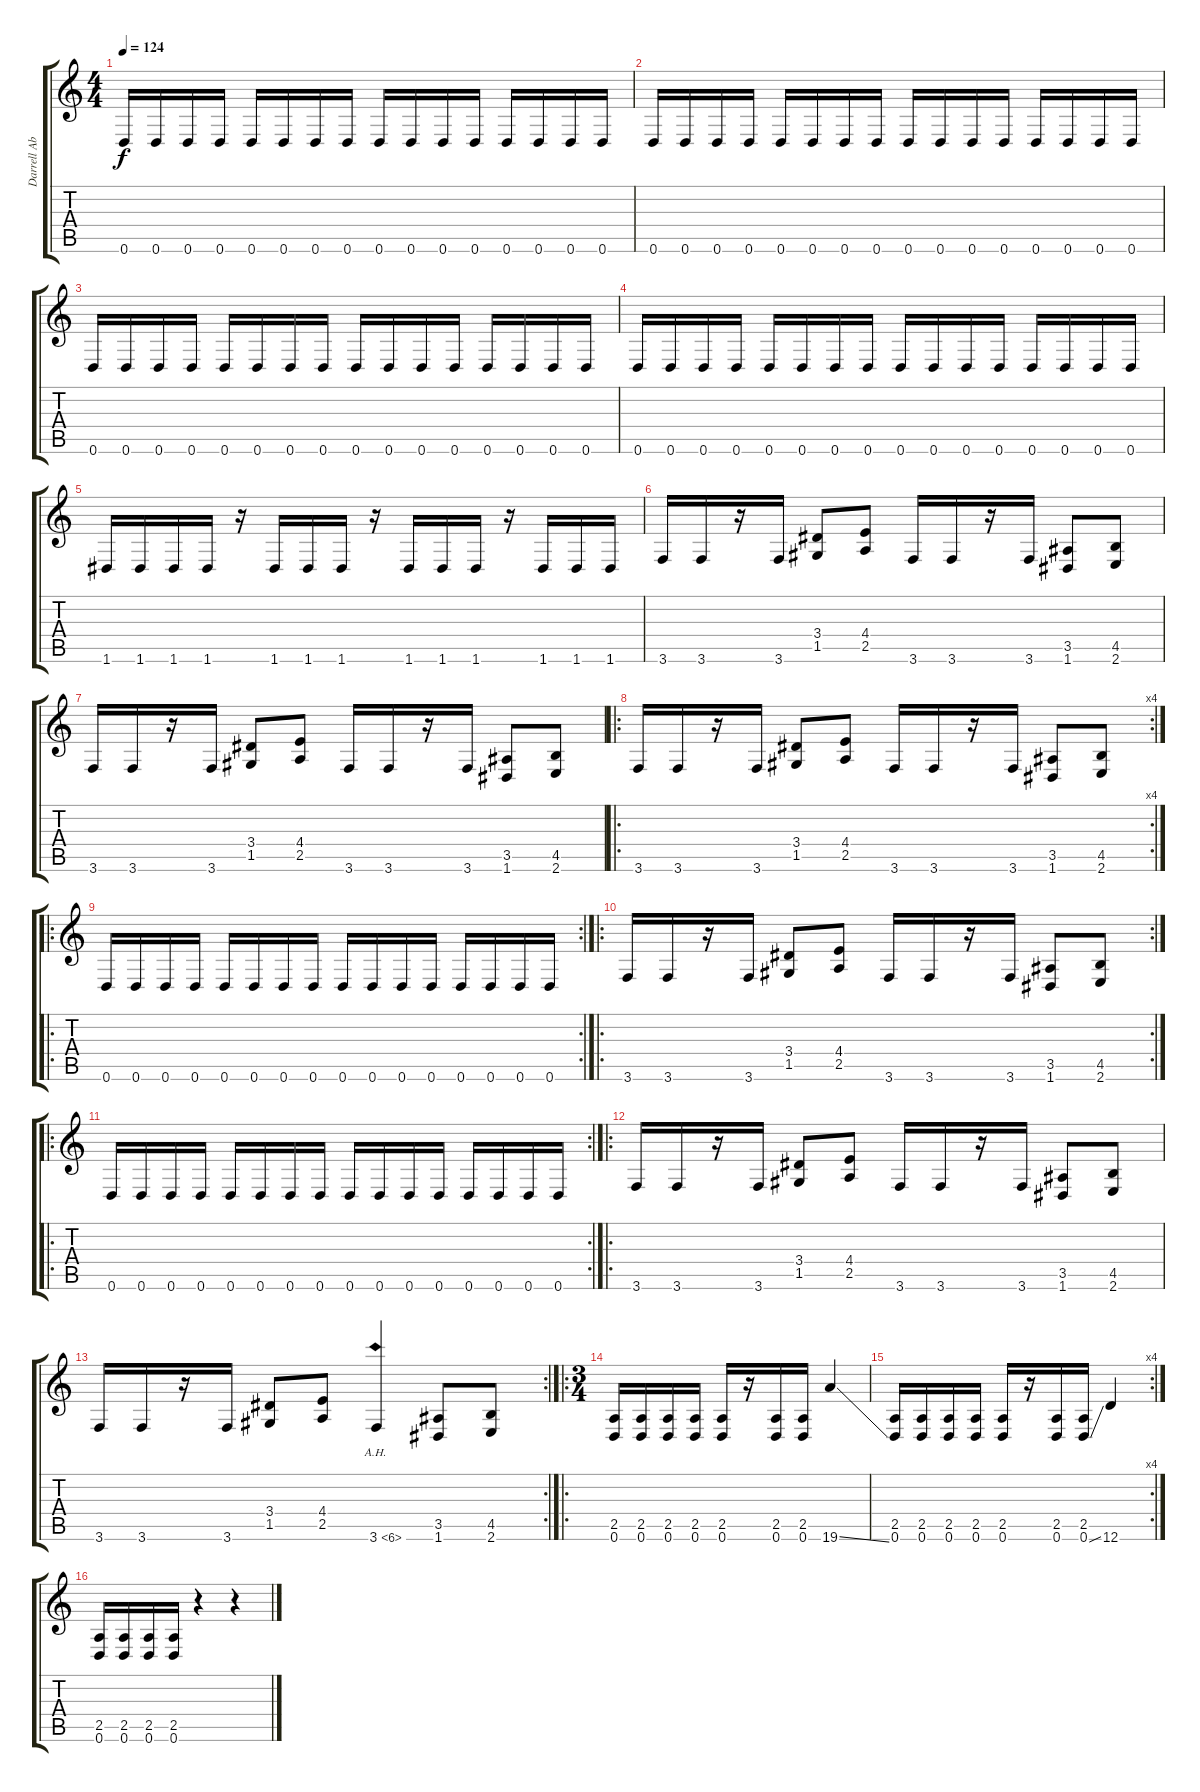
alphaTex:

\track ("Darrell Abbott Rhy." "Darrell Ab") {instrument distortionguitar}
\staff {score tabs}
\tuning (D4 A3 F3 C3 G2 D2) {hide}
\ts (4 4)
\tempo 124
\clef g2
\ks c
0.6.16{dy f instrument distortionguitar} 0.6.16 0.6.16 0.6.16 0.6.16 0.6.16 0.6.16 0.6.16 0.6.16 0.6.16 0.6.16 0.6.16 0.6.16 0.6.16 0.6.16 0.6.16 |
0.6.16 0.6.16 0.6.16 0.6.16 0.6.16 0.6.16 0.6.16 0.6.16 0.6.16 0.6.16 0.6.16 0.6.16 0.6.16 0.6.16 0.6.16 0.6.16 |
0.6.16 0.6.16 0.6.16 0.6.16 0.6.16 0.6.16 0.6.16 0.6.16 0.6.16 0.6.16 0.6.16 0.6.16 0.6.16 0.6.16 0.6.16 0.6.16 |
0.6.16 0.6.16 0.6.16 0.6.16 0.6.16 0.6.16 0.6.16 0.6.16 0.6.16 0.6.16 0.6.16 0.6.16 0.6.16 0.6.16 0.6.16 0.6.16 |
1.6.16 1.6.16 1.6.16 1.6.16 r.16 1.6.16 1.6.16 1.6.16 r.16 1.6.16 1.6.16 1.6.16 r.16 1.6.16 1.6.16 1.6.16 |
3.6.16 3.6.16 r.16 3.6.16 (3.4 1.5).8 (4.4 2.5).8 3.6.16 3.6.16 r.16 3.6.16 (3.5 1.6).8 (4.5 2.6).8 |
3.6.16 3.6.16 r.16 3.6.16 (3.4 1.5).8 (4.4 2.5).8 3.6.16 3.6.16 r.16 3.6.16 (3.5 1.6).8 (4.5 2.6).8 |
\ro
\rc 4
3.6.16 3.6.16 r.16 3.6.16 (3.4 1.5).8 (4.4 2.5).8 3.6.16 3.6.16 r.16 3.6.16 (3.5 1.6).8 (4.5 2.6).8 |
\ro
\rc 2
0.6.16 0.6.16 0.6.16 0.6.16 0.6.16 0.6.16 0.6.16 0.6.16 0.6.16 0.6.16 0.6.16 0.6.16 0.6.16 0.6.16 0.6.16 0.6.16 |
\ro
\rc 2
3.6.16 3.6.16 r.16 3.6.16 (3.4 1.5).8 (4.4 2.5).8 3.6.16 3.6.16 r.16 3.6.16 (3.5 1.6).8 (4.5 2.6).8 |
\ro
\rc 2
0.6.16 0.6.16 0.6.16 0.6.16 0.6.16 0.6.16 0.6.16 0.6.16 0.6.16 0.6.16 0.6.16 0.6.16 0.6.16 0.6.16 0.6.16 0.6.16 |
\ro
3.6.16 3.6.16 r.16 3.6.16 (3.4 1.5).8 (4.4 2.5).8 3.6.16 3.6.16 r.16 3.6.16 (3.5 1.6).8 (4.5 2.6).8 |
\rc 2
3.6.16 3.6.16 r.16 3.6.16 (3.4 1.5).8 (4.4 2.5).8 3.6{ah 3}.4 (3.5 1.6).8 (4.5 2.6).8 |
\ro
\ts (3 4)
(2.5 0.6).16 (2.5 0.6).16 (2.5 0.6).16 (2.5 0.6).16 (2.5 0.6).16 r.16 (2.5 0.6).16 (2.5 0.6).16 19.6{ss}.4 |
\rc 4
(2.5 0.6).16 (2.5 0.6).16 (2.5 0.6).16 (2.5 0.6).16 (2.5 0.6).16 r.16 (2.5 0.6).16 (2.5 0.6{ss}).16 12.6.4 |
(2.5 0.6).16 (2.5 0.6).16 (2.5 0.6).16 (2.5 0.6).16 r.4 r.4
